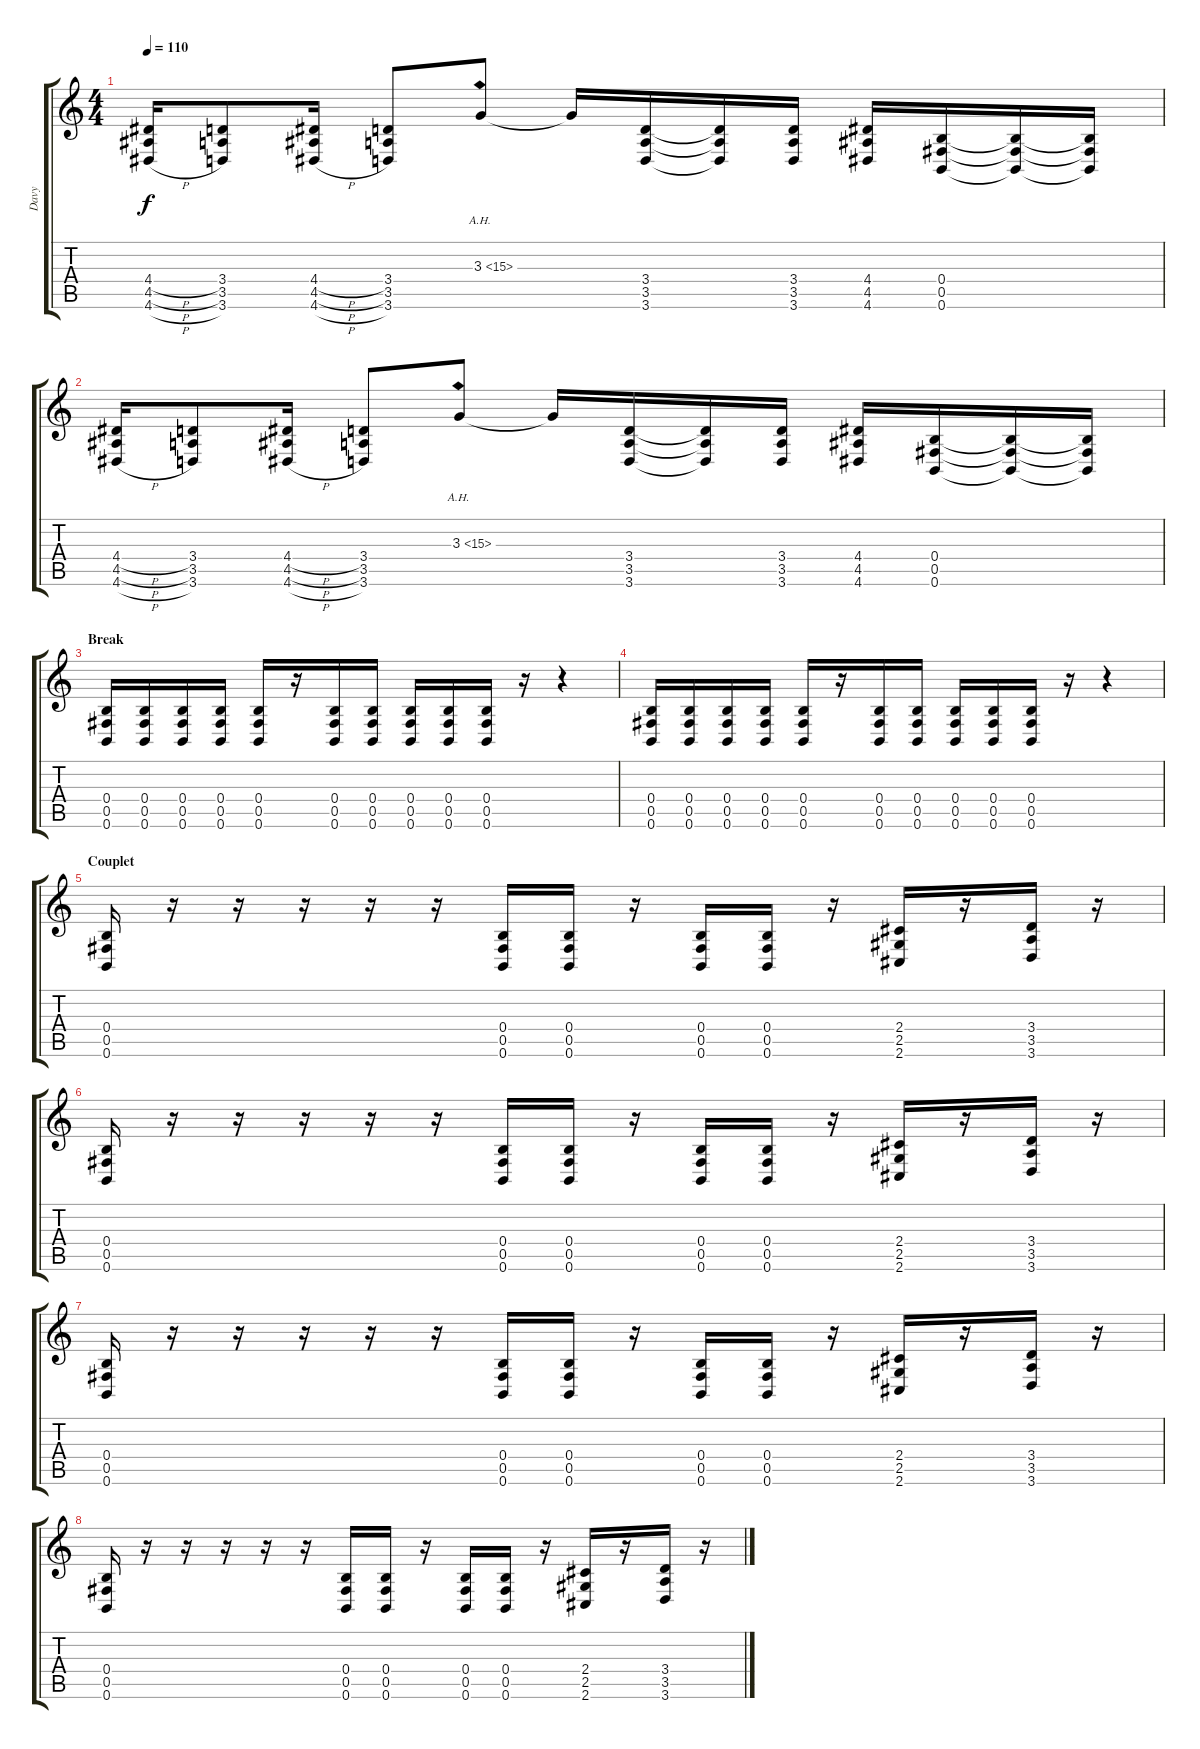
\track ("Davy" "Davy") {instrument distortionguitar}
\staff {score tabs}
\tuning (Db4 Ab3 E3 B2 Gb2 B1) {hide}
\ts (4 4)
\tempo 110
\clef g2
\ks c
(4.4{h} 4.5{h} 4.6{h}).16{dy f} (3.4 3.5 3.6).8 (4.4{h} 4.5{h} 4.6{h}).16 (3.4 3.5 3.6).8 3.3{ah 12}.8 3.3{t}.16 (3.4 3.5 3.6).16 (3.4{t} 3.5{t} 3.6{t}).16 (3.4 3.5 3.6).16 (4.4 4.5 4.6).16 (0.4 0.5 0.6).16 (0.4{t} 0.5{t} 0.6{t}).16 (0.4{t} 0.5{t} 0.6{t}).16 |
(4.4{h} 4.5{h} 4.6{h}).16 (3.4 3.5 3.6).8 (4.4{h} 4.5{h} 4.6{h}).16 (3.4 3.5 3.6).8 3.3{ah 12}.8 3.3{t}.16 (3.4 3.5 3.6).16 (3.4{t} 3.5{t} 3.6{t}).16 (3.4 3.5 3.6).16 (4.4 4.5 4.6).16 (0.4 0.5 0.6).16 (0.4{t} 0.5{t} 0.6{t}).16 (0.4{t} 0.5{t} 0.6{t}).16 |
\section ("" "Break")
(0.4 0.5 0.6).16 (0.4 0.5 0.6).16 (0.4 0.5 0.6).16 (0.4 0.5 0.6).16 (0.4 0.5 0.6).16 r.16 (0.4 0.5 0.6).16 (0.4 0.5 0.6).16 (0.4 0.5 0.6).16 (0.4 0.5 0.6).16 (0.4 0.5 0.6).16 r.16 r.4 |
(0.4 0.5 0.6).16 (0.4 0.5 0.6).16 (0.4 0.5 0.6).16 (0.4 0.5 0.6).16 (0.4 0.5 0.6).16 r.16 (0.4 0.5 0.6).16 (0.4 0.5 0.6).16 (0.4 0.5 0.6).16 (0.4 0.5 0.6).16 (0.4 0.5 0.6).16 r.16 r.4 |
\section ("" "Couplet")
(0.4 0.5 0.6).16 r.16 r.16 r.16 r.16 r.16 (0.4 0.5 0.6).16 (0.4 0.5 0.6).16 r.16 (0.4 0.5 0.6).16 (0.4 0.5 0.6).16 r.16 (2.4 2.5 2.6).16 r.16 (3.4 3.5 3.6).16 r.16 |
(0.4 0.5 0.6).16 r.16 r.16 r.16 r.16 r.16 (0.4 0.5 0.6).16 (0.4 0.5 0.6).16 r.16 (0.4 0.5 0.6).16 (0.4 0.5 0.6).16 r.16 (2.4 2.5 2.6).16 r.16 (3.4 3.5 3.6).16 r.16 |
(0.4 0.5 0.6).16 r.16 r.16 r.16 r.16 r.16 (0.4 0.5 0.6).16 (0.4 0.5 0.6).16 r.16 (0.4 0.5 0.6).16 (0.4 0.5 0.6).16 r.16 (2.4 2.5 2.6).16 r.16 (3.4 3.5 3.6).16 r.16 |
(0.4 0.5 0.6).16 r.16 r.16 r.16 r.16 r.16 (0.4 0.5 0.6).16 (0.4 0.5 0.6).16 r.16 (0.4 0.5 0.6).16 (0.4 0.5 0.6).16 r.16 (2.4 2.5 2.6).16 r.16 (3.4 3.5 3.6).16 r.16
